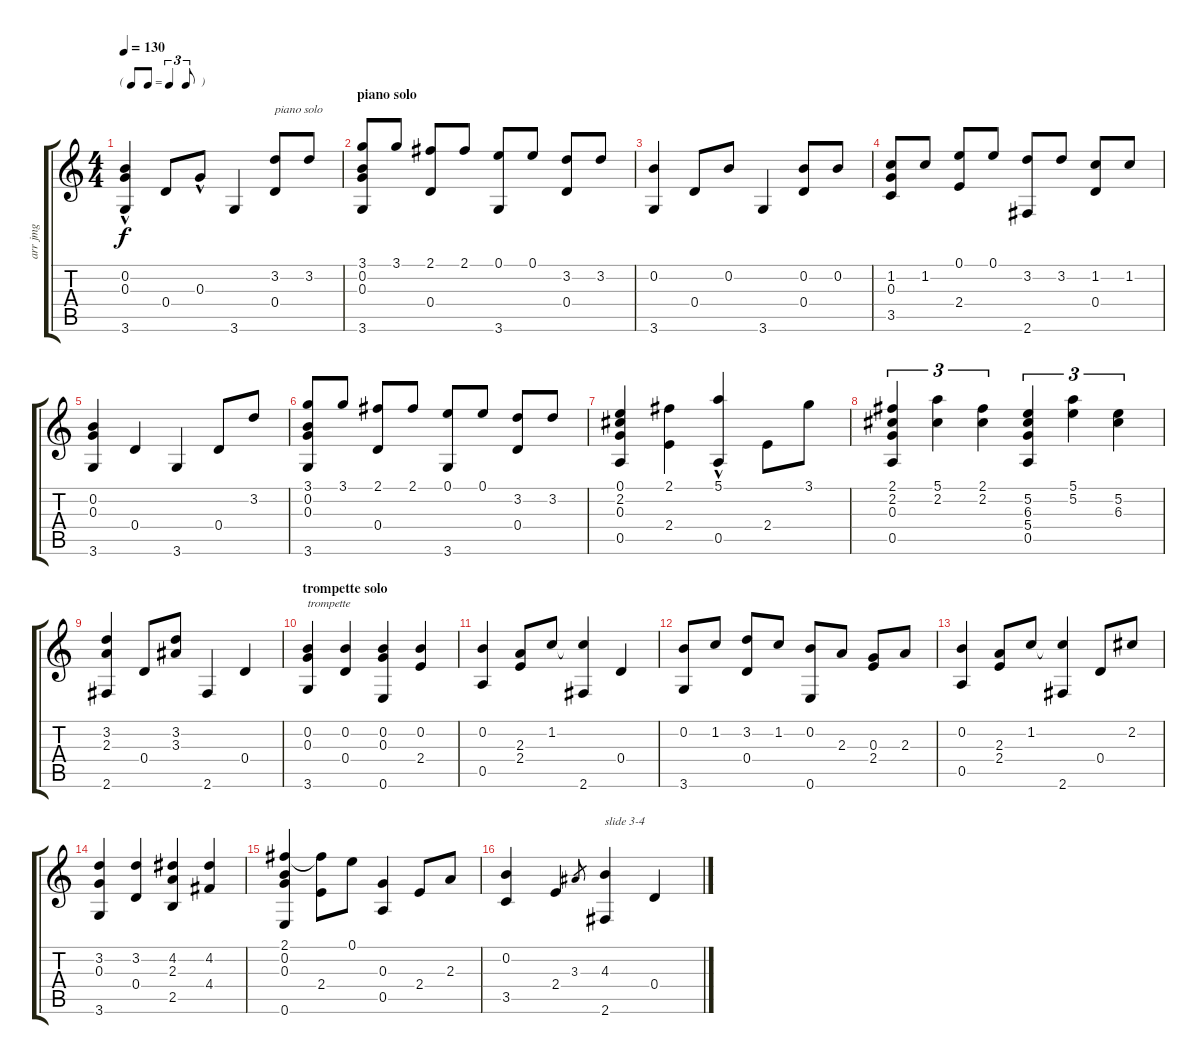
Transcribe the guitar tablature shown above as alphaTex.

\track ("arr jmg" "arr jmg") {instrument electricguitarjazz}
\staff {score tabs}
\tuning (E4 B3 G3 D3 A2 E2) {hide}
\ts (4 4)
\tf triplet8th
\tempo 130
\clef g2
\ks c
(0.2 0.3{hac} 3.6).4{dy f} 0.4.8 0.3{hac}.8 3.6.4 (3.2 0.4).8{txt "piano solo" instrument electricgrandpiano} 3.2.8 |
\section ("" "piano solo")
(3.1 0.2 0.3 3.6).8 3.1.8 (2.1 0.4).8 2.1.8 (0.1 3.6).8 0.1.8 (3.2 0.4).8 3.2.8 |
(0.2 3.6).4 0.4.8 0.2.8 3.6.4 (0.2 0.4).8 0.2.8 |
(1.2 0.3 3.5).8 1.2.8 (0.1 2.4).8 0.1.8 (3.2 2.6).8 3.2.8 (1.2 0.4).8 1.2.8 |
(0.2 0.3 3.6).4 0.4.4 3.6.4 0.4.8 3.2.8 |
(3.1 0.2 0.3 3.6).8 3.1.8 (2.1 0.4).8 2.1.8 (0.1 3.6).8 0.1.8 (3.2 0.4).8 3.2.8 |
(0.1 2.2 0.3 0.5).4 (2.1 2.4).4 (5.1{hac} 0.5).4 2.4.8 3.1.8 |
(2.1 2.2 0.3 0.5).4{tu (3 2)} (5.1 2.2).4{tu (3 2)} (2.1 2.2).4{tu (3 2)} (5.2 6.3 5.4 0.5).4{tu (3 2)} (5.1 5.2).4{tu (3 2)} (5.2 6.3).4{tu (3 2)} |
(3.2 2.3 2.6).4 0.4.8 (3.2 3.3).8 2.6.4 0.4.4 |
\section ("" "trompette solo")
(0.2 0.3 3.6).4{txt "trompette" instrument mutedtrumpet} (0.2 0.4).4 (0.2 0.3 0.6).4 (0.2 2.4).4 |
(0.2 0.5).4 (2.3 2.4).8 1.2.8 (1.2{t} 2.6).4 0.4.4 |
(0.2 3.6).8 1.2.8 (3.2 0.4).8 1.2.8 (0.2 0.6).8 2.3.8 (0.3 2.4).8 2.3.8 |
(0.2 0.5).4 (2.3 2.4).8 1.2.8 (1.2{t} 2.6).4 0.4.8 2.2.8 |
(3.2 0.3 3.6).4 (3.2 0.4).4 (4.2 2.3 2.5).4 (4.2 4.4).4 |
(2.1 0.2 0.3 0.6).4 (2.1{t} 2.4).8 0.1.8 (0.3 0.5).4 2.4.8 2.3.8 |
(0.2 3.5).4 2.4.4 3.3.8{gr} (4.3 2.6).4{txt "slide 3-4"} 0.4.4
